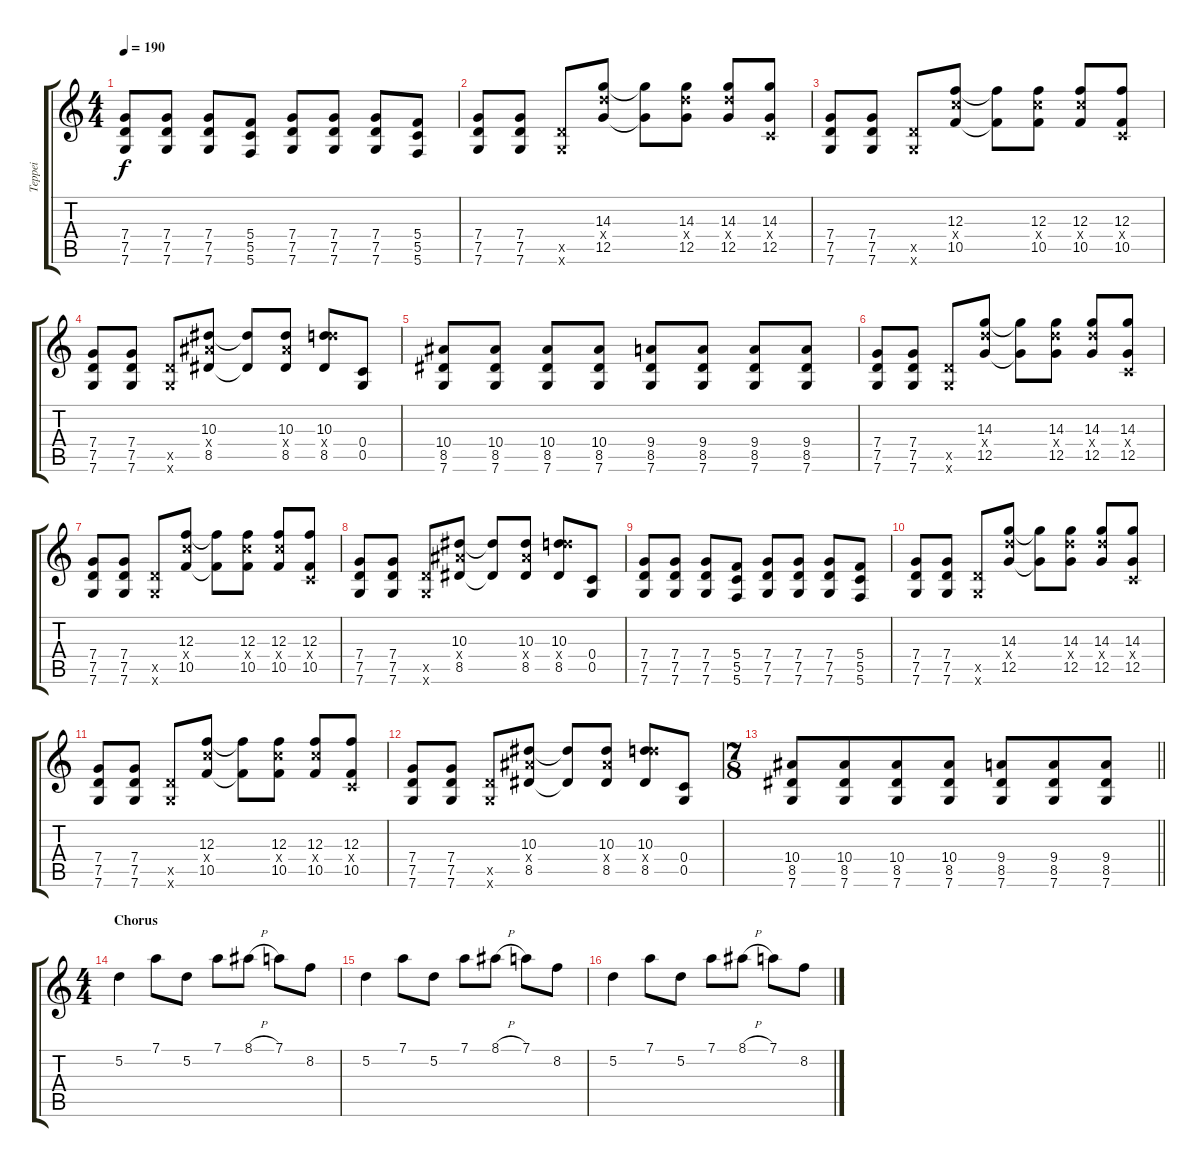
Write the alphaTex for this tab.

\track ("Teppei" "Teppei") {instrument overdrivenguitar}
\staff {score tabs}
\tuning (D4 A3 F3 C3 G2 C2) {hide}
\ts (4 4)
\tempo 190
\clef g2
\ks c
(7.4 7.5 7.6).8{dy f} (7.4 7.5 7.6).8 (7.4 7.5 7.6).8 (5.4 5.5 5.6).8 (7.4 7.5 7.6).8 (7.4 7.5 7.6).8 (7.4 7.5 7.6).8 (5.4 5.5 5.6).8 |
(7.4 7.5 7.6).8 (7.4 7.5 7.6).8 (7.5{x} 7.6{x}).8 (14.3 14.4{x} 12.5).8 (14.3{t} 12.5{t}).8 (14.3 14.4{x} 12.5).8 (14.3 14.4{x} 12.5).8 (14.3 0.4{x} 12.5).8 |
(7.4 7.5 7.6).8 (7.4 7.5 7.6).8 (7.5{x} 7.6{x}).8 (12.3 12.4{x} 10.5).8 (12.3{t} 10.5{t}).8 (12.3 12.4{x} 10.5).8 (12.3 12.4{x} 10.5).8 (12.3 0.4{x} 10.5).8 |
(7.4 7.5 7.6).8 (7.4 7.5 7.6).8 (7.5{x} 7.6{x}).8 (10.3 10.4{x} 8.5).8 (10.3{t} 8.5{t}).8 (10.3 10.4{x} 8.5).8 (10.3 14.4{x} 8.5).8 (0.4 0.5).8 |
(10.4 8.5 7.6).8 (10.4 8.5 7.6).8 (10.4 8.5 7.6).8 (10.4 8.5 7.6).8 (9.4 8.5 7.6).8 (9.4 8.5 7.6).8 (9.4 8.5 7.6).8 (9.4 8.5 7.6).8 |
(7.4 7.5 7.6).8 (7.4 7.5 7.6).8 (7.5{x} 7.6{x}).8 (14.3 14.4{x} 12.5).8 (14.3{t} 12.5{t}).8 (14.3 14.4{x} 12.5).8 (14.3 14.4{x} 12.5).8 (14.3 0.4{x} 12.5).8 |
(7.4 7.5 7.6).8 (7.4 7.5 7.6).8 (7.5{x} 7.6{x}).8 (12.3 12.4{x} 10.5).8 (12.3{t} 10.5{t}).8 (12.3 12.4{x} 10.5).8 (12.3 12.4{x} 10.5).8 (12.3 0.4{x} 10.5).8 |
(7.4 7.5 7.6).8 (7.4 7.5 7.6).8 (7.5{x} 7.6{x}).8 (10.3 10.4{x} 8.5).8 (10.3{t} 8.5{t}).8 (10.3 10.4{x} 8.5).8 (10.3 14.4{x} 8.5).8 (0.4 0.5).8 |
(7.4 7.5 7.6).8 (7.4 7.5 7.6).8 (7.4 7.5 7.6).8 (5.4 5.5 5.6).8 (7.4 7.5 7.6).8 (7.4 7.5 7.6).8 (7.4 7.5 7.6).8 (5.4 5.5 5.6).8 |
(7.4 7.5 7.6).8 (7.4 7.5 7.6).8 (7.5{x} 7.6{x}).8 (14.3 14.4{x} 12.5).8 (14.3{t} 12.5{t}).8 (14.3 14.4{x} 12.5).8 (14.3 14.4{x} 12.5).8 (14.3 0.4{x} 12.5).8 |
(7.4 7.5 7.6).8 (7.4 7.5 7.6).8 (7.5{x} 7.6{x}).8 (12.3 12.4{x} 10.5).8 (12.3{t} 10.5{t}).8 (12.3 12.4{x} 10.5).8 (12.3 12.4{x} 10.5).8 (12.3 0.4{x} 10.5).8 |
(7.4 7.5 7.6).8 (7.4 7.5 7.6).8 (7.5{x} 7.6{x}).8 (10.3 10.4{x} 8.5).8 (10.3{t} 8.5{t}).8 (10.3 10.4{x} 8.5).8 (10.3 14.4{x} 8.5).8 (0.4 0.5).8 |
\ts (7 8)
\barLineRight lightlight
(10.4 8.5 7.6).8 (10.4 8.5 7.6).8 (10.4 8.5 7.6).8 (10.4 8.5 7.6).8 (9.4 8.5 7.6).8 (9.4 8.5 7.6).8 (9.4 8.5 7.6).8 |
\ts (4 4)
\section ("" "Chorus")
5.2.4 7.1.8 5.2.8 7.1.8 8.1{h}.8 7.1.8 8.2.8 |
5.2.4 7.1.8 5.2.8 7.1.8 8.1{h}.8 7.1.8 8.2.8 |
5.2.4 7.1.8 5.2.8 7.1.8 8.1{h}.8 7.1.8 8.2.8
